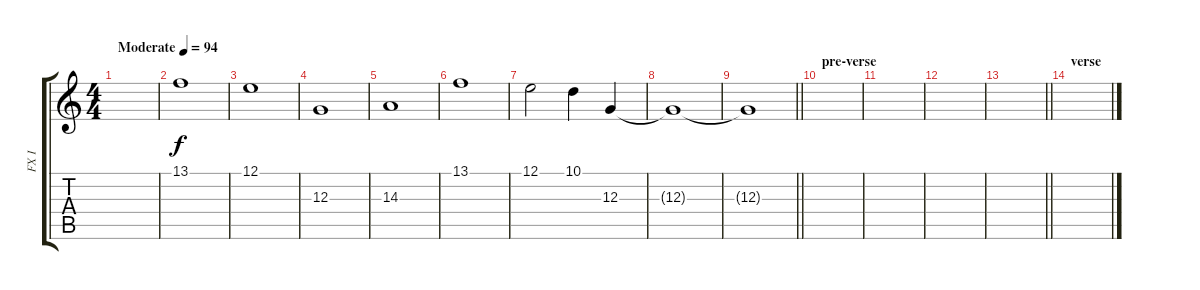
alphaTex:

\track ("FX I" "FX I") {instrument synthvoice}
\staff {score tabs}
\tuning (E4 B3 G3 D3 A2 E2) {hide}
\ts (4 4)
\tempo (94 "Moderate")
\clef g2
\ks c
|
13.1.1 |
12.1.1 |
12.3.1 |
14.3.1 |
13.1.1 |
12.1.2 10.1.4 12.3.4 |
12.3{t}.1 |
\barLineRight lightlight
12.3{t}.1 |
\section ("" "pre-verse")
|
|
|
\barLineRight lightlight
|
\section ("" "verse")
